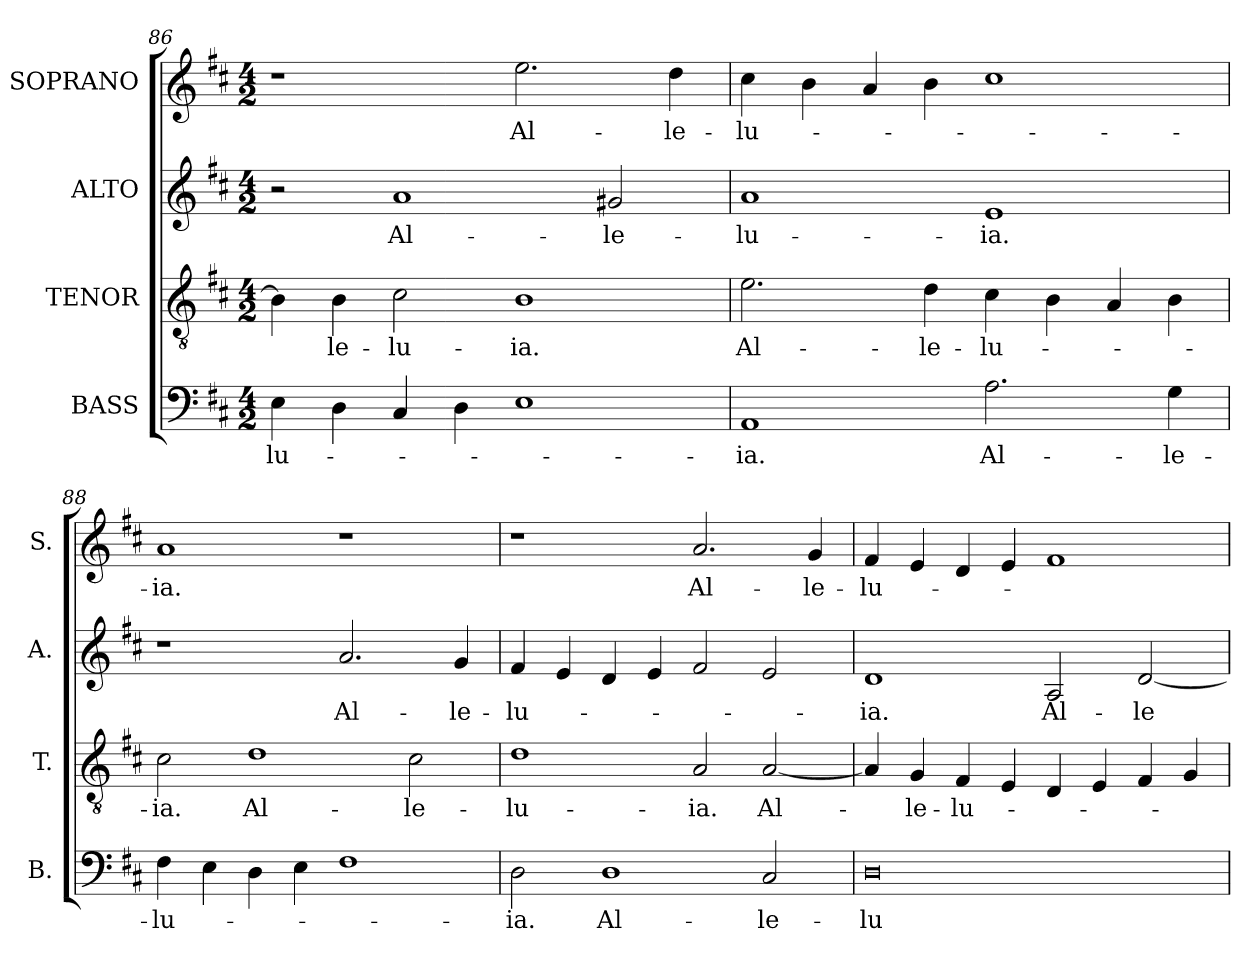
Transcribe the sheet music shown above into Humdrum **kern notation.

**kern	**text	**kern	**text	**kern	**text	**kern	**text
*part4	*part4	*part3	*part3	*part2	*part2	*part1	*part1
*staff4	*staff4	*staff3	*staff3	*staff2	*staff2	*staff1	*staff1
*I"BASS	*	*I"TENOR	*	*I"ALTO	*	*I"SOPRANO	*
*I'B.	*	*I'T.	*	*I'A.	*	*I'S.	*
!!LO:LB:g=z
*clefF4	*	*clefGv2	*	*clefG2	*	*clefG2	*
*	*	*ITrd7c12	*	*	*	*	*
*k[f#c#]	*	*k[f#c#]	*	*k[f#c#]	*	*k[f#c#]	*
*D:	*	*D:	*	*D:	*	*D:	*
*M4/2	*	*M4/2	*	*M4/2	*	*M4/2	*
=86	=86	=86	=86	=86	=86	=86	=86
!	!LO:LY:b:color=#000000	!	!	!	!	!	!
4Ei\	-lu-	4BBi\]	.	2r	.	1r	.
!	!	!	!LO:LY:b:color=#000000	!	!	!	!
4Di\	.	4BBi\	-le-	.	.	.	.
!	!	!	!LO:LY:b:color=#000000	!	!	!	!
!	!	!	!	!	!LO:LY:b:color=#000000	!	!
4C#i/	.	2C#i\	-lu-	1ai	Al-	.	.
4Di\	.	.	.	.	.	.	.
!	!	!	!LO:LY:b:color=#000000	!	!	!	!
!	!	!	!	!	!	!	!LO:LY:b:color=#000000
1Ei	.	1BBi	-ia.	.	.	2.eei\	Al-
!	!	!	!	!	!LO:LY:b:color=#000000	!	!
.	.	.	.	2g#Xi/	-le-	.	.
!	!	!	!	!	!	!	!LO:LY:b:color=#000000
.	.	.	.	.	.	4ddi\	-le-
=87	=87	=87	=87	=87	=87	=87	=87
!	!LO:LY:b:color=#000000	!	!	!	!	!	!
!	!	!	!LO:LY:b:color=#000000	!	!	!	!
!	!	!	!	!	!LO:LY:b:color=#000000	!	!
!	!	!	!	!	!	!	!LO:LY:b:color=#000000
1AAi	-ia.	2.Ei\	Al-	1ai	-lu-	4cc#i\	-lu-
.	.	.	.	.	.	4bi\	.
.	.	.	.	.	.	4ai/	.
!	!	!	!LO:LY:b:color=#000000	!	!	!	!
.	.	4Di\	-le-	.	.	4bi\	.
!	!LO:LY:b:color=#000000	!	!	!	!	!	!
!	!	!	!LO:LY:b:color=#000000	!	!	!	!
!	!	!	!	!	!LO:LY:b:color=#000000	!	!
2.Ai\	Al-	4C#i\	-lu-	1ei	-ia.	1cc#i	.
.	.	4BBi\	.	.	.	.	.
.	.	4AAi/	.	.	.	.	.
!	!LO:LY:b:color=#000000	!	!	!	!	!	!
4Gi\	-le-	4BBi\	.	.	.	.	.
=88	=88	=88	=88	=88	=88	=88	=88
!	!LO:LY:b:color=#000000	!	!	!	!	!	!
!	!	!	!LO:LY:b:color=#000000	!	!	!	!
!	!	!	!	!	!	!	!LO:LY:b:color=#000000
4F#i\	-lu-	2C#i\	-ia.	1r	.	1ai	-ia.
4Ei\	.	.	.	.	.	.	.
!	!	!	!LO:LY:b:color=#000000	!	!	!	!
4Di\	.	1Di	Al-	.	.	.	.
4Ei\	.	.	.	.	.	.	.
!	!	!	!	!	!LO:LY:b:color=#000000	!	!
1F#i	.	.	.	2.ai/	Al-	1r	.
!	!	!	!LO:LY:b:color=#000000	!	!	!	!
.	.	2C#i\	-le-	.	.	.	.
!	!	!	!	!	!LO:LY:b:color=#000000	!	!
.	.	.	.	4gi/	-le-	.	.
=89	=89	=89	=89	=89	=89	=89	=89
!	!LO:LY:b:color=#000000	!	!	!	!	!	!
!	!	!	!LO:LY:b:color=#000000	!	!	!	!
!	!	!	!	!	!LO:LY:b:color=#000000	!	!
2Di\	-ia.	1Di	-lu-	4f#i/	-lu-	1r	.
.	.	.	.	4ei/	.	.	.
!	!LO:LY:b:color=#000000	!	!	!	!	!	!
1Di	Al-	.	.	4di/	.	.	.
.	.	.	.	4ei/	.	.	.
!	!	!	!LO:LY:b:color=#000000	!	!	!	!
!	!	!	!	!	!	!	!LO:LY:b:color=#000000
.	.	2AAi/	-ia.	2f#i/	.	2.ai/	Al-
!	!LO:LY:b:color=#000000	!	!	!	!	!	!
!	!	!	!LO:LY:b:color=#000000	!	!	!	!
2C#i/	-le-	[2AAi/	Al-	2ei/	.	.	.
!	!	!	!	!	!	!	!LO:LY:b:color=#000000
.	.	.	.	.	.	4gi/	-le-
=90	=90	=90	=90	=90	=90	=90	=90
!	!LO:LY:b:color=#000000	!	!	!	!	!	!
!	!	!	!	!	!LO:LY:b:color=#000000	!	!
!	!	!	!	!	!	!	!LO:LY:b:color=#000000
0Di	-lu-	4AAi/]	.	1di	-ia.	4f#i/	-lu-
!	!	!	!LO:LY:b:color=#000000	!	!	!	!
.	.	4GGi/	-le-	.	.	4ei/	.
!	!	!	!LO:LY:b:color=#000000	!	!	!	!
.	.	4FF#i/	-lu-	.	.	4di/	.
.	.	4EEi/	.	.	.	4ei/	.
!	!	!	!	!	!LO:LY:b:color=#000000	!	!
.	.	4DDi/	.	2Ai/	Al-	1f#i	.
.	.	4EEi/	.	.	.	.	.
!	!	!	!	!	!LO:LY:b:color=#000000	!	!
.	.	4FF#i/	.	[2di/	-le-	.	.
.	.	4GGi/	.	.	.	.	.
=	=	=	=	=	=	=	=
*-	*-	*-	*-	*-	*-	*-	*-
